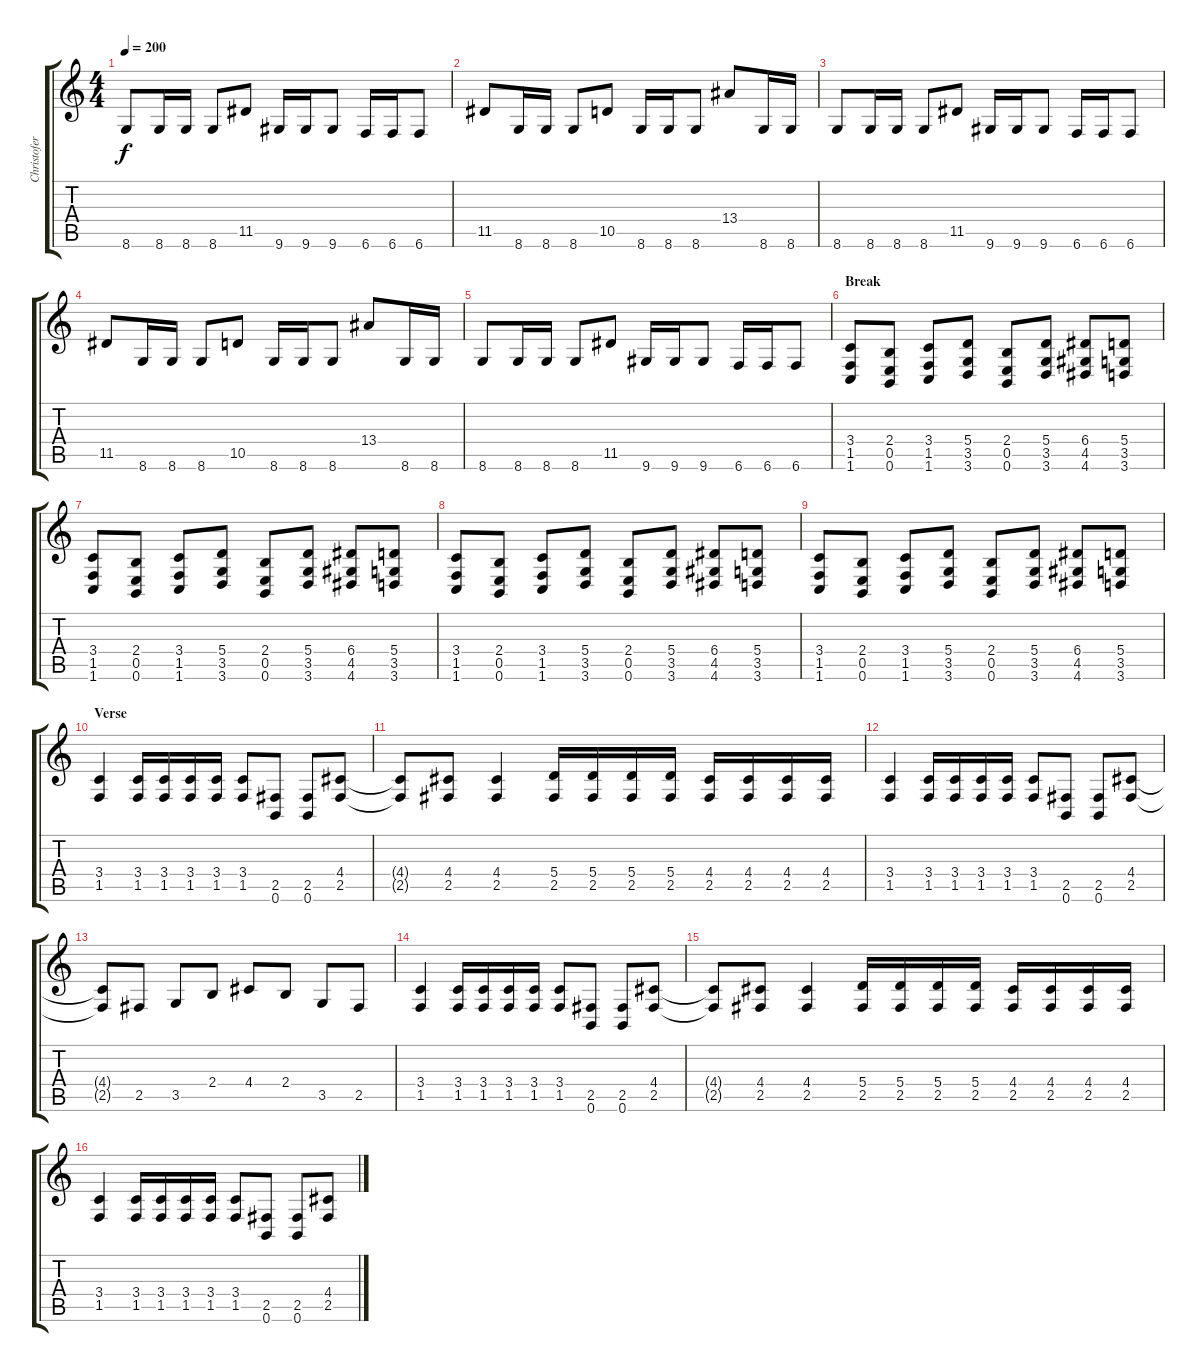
\track ("Christofer" "Christofer") {instrument overdrivenguitar}
\staff {score tabs}
\tuning (B3 Gb3 D3 A2 E2 B1) {hide}
\ts (4 4)
\tempo 200
\clef g2
\ks c
8.6.8{dy f} 8.6.16 8.6.16 8.6.8 11.5.8 9.6.16 9.6.16 9.6.8 6.6.16 6.6.16 6.6.8 |
11.5.8 8.6.16 8.6.16 8.6.8 10.5.8 8.6.16 8.6.16 8.6.8 13.4.8 8.6.16 8.6.16 |
8.6.8 8.6.16 8.6.16 8.6.8 11.5.8 9.6.16 9.6.16 9.6.8 6.6.16 6.6.16 6.6.8 |
11.5.8 8.6.16 8.6.16 8.6.8 10.5.8 8.6.16 8.6.16 8.6.8 13.4.8 8.6.16 8.6.16 |
8.6.8 8.6.16 8.6.16 8.6.8 11.5.8 9.6.16 9.6.16 9.6.8 6.6.16 6.6.16 6.6.8 |
\section ("" "Break")
(3.4 1.5 1.6).8 (2.4 0.5 0.6).8 (3.4 1.5 1.6).8 (5.4 3.5 3.6).8 (2.4 0.5 0.6).8 (5.4 3.5 3.6).8 (6.4 4.5 4.6).8 (5.4 3.5 3.6).8 |
(3.4 1.5 1.6).8 (2.4 0.5 0.6).8 (3.4 1.5 1.6).8 (5.4 3.5 3.6).8 (2.4 0.5 0.6).8 (5.4 3.5 3.6).8 (6.4 4.5 4.6).8 (5.4 3.5 3.6).8 |
(3.4 1.5 1.6).8 (2.4 0.5 0.6).8 (3.4 1.5 1.6).8 (5.4 3.5 3.6).8 (2.4 0.5 0.6).8 (5.4 3.5 3.6).8 (6.4 4.5 4.6).8 (5.4 3.5 3.6).8 |
(3.4 1.5 1.6).8 (2.4 0.5 0.6).8 (3.4 1.5 1.6).8 (5.4 3.5 3.6).8 (2.4 0.5 0.6).8 (5.4 3.5 3.6).8 (6.4 4.5 4.6).8 (5.4 3.5 3.6).8 |
\section ("" "Verse")
(3.4 1.5).4 (3.4 1.5).16 (3.4 1.5).16 (3.4 1.5).16 (3.4 1.5).16 (3.4 1.5).8 (2.5 0.6).8 (2.5 0.6).8 (4.4 2.5).8 |
(4.4{t} 2.5{t}).8 (4.4 2.5).8 (4.4 2.5).4 (5.4 2.5).16 (5.4 2.5).16 (5.4 2.5).16 (5.4 2.5).16 (4.4 2.5).16 (4.4 2.5).16 (4.4 2.5).16 (4.4 2.5).16 |
(3.4 1.5).4 (3.4 1.5).16 (3.4 1.5).16 (3.4 1.5).16 (3.4 1.5).16 (3.4 1.5).8 (2.5 0.6).8 (2.5 0.6).8 (4.4 2.5).8 |
(4.4{t} 2.5{t}).8 2.5.8 3.5.8 2.4.8 4.4.8 2.4.8 3.5.8 2.5.8 |
(3.4 1.5).4 (3.4 1.5).16 (3.4 1.5).16 (3.4 1.5).16 (3.4 1.5).16 (3.4 1.5).8 (2.5 0.6).8 (2.5 0.6).8 (4.4 2.5).8 |
(4.4{t} 2.5{t}).8 (4.4 2.5).8 (4.4 2.5).4 (5.4 2.5).16 (5.4 2.5).16 (5.4 2.5).16 (5.4 2.5).16 (4.4 2.5).16 (4.4 2.5).16 (4.4 2.5).16 (4.4 2.5).16 |
(3.4 1.5).4 (3.4 1.5).16 (3.4 1.5).16 (3.4 1.5).16 (3.4 1.5).16 (3.4 1.5).8 (2.5 0.6).8 (2.5 0.6).8 (4.4 2.5).8
